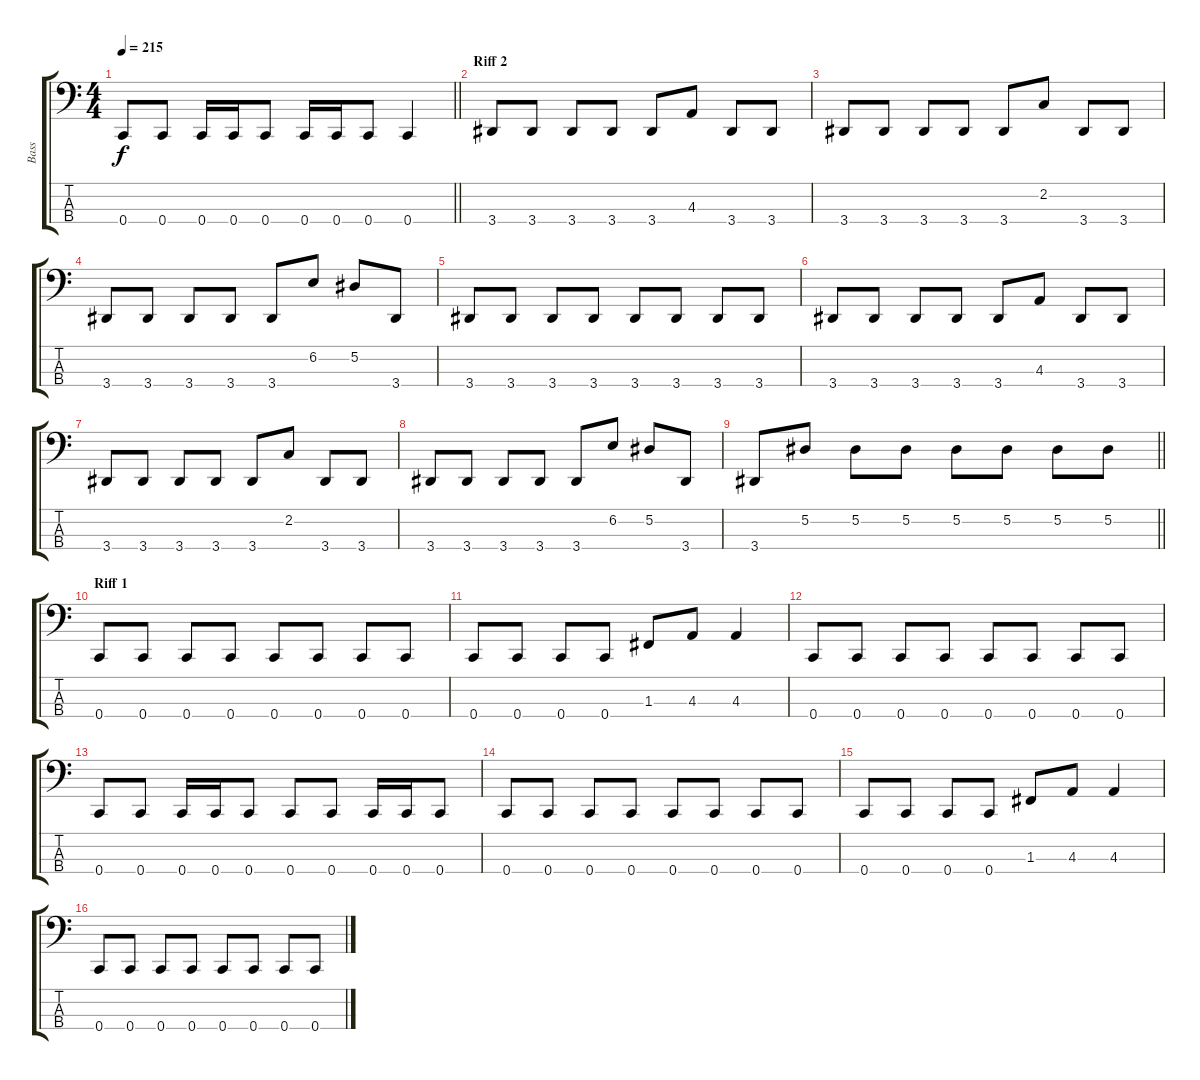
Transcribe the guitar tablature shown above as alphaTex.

\track ("Bass" "Bass") {instrument electricbassfinger}
\staff {score tabs}
\tuning (Eb2 Bb1 F1 C1) {hide}
\ts (4 4)
\tempo 215
\clef f4
\barLineRight lightlight
\ks c
0.4.8{dy f} 0.4.8 0.4.16 0.4.16 0.4.8 0.4.16 0.4.16 0.4.8 0.4.4 |
\section ("" "Riff 2")
3.4.8 3.4.8 3.4.8 3.4.8 3.4.8 4.3.8 3.4.8 3.4.8 |
3.4.8 3.4.8 3.4.8 3.4.8 3.4.8 2.2.8 3.4.8 3.4.8 |
3.4.8 3.4.8 3.4.8 3.4.8 3.4.8 6.2.8 5.2.8 3.4.8 |
3.4.8 3.4.8 3.4.8 3.4.8 3.4.8 3.4.8 3.4.8 3.4.8 |
3.4.8 3.4.8 3.4.8 3.4.8 3.4.8 4.3.8 3.4.8 3.4.8 |
3.4.8 3.4.8 3.4.8 3.4.8 3.4.8 2.2.8 3.4.8 3.4.8 |
3.4.8 3.4.8 3.4.8 3.4.8 3.4.8 6.2.8 5.2.8 3.4.8 |
\barLineRight lightlight
3.4.8 5.2.8 5.2.8 5.2.8 5.2.8 5.2.8 5.2.8 5.2.8 |
\section ("" "Riff 1")
0.4.8 0.4.8 0.4.8 0.4.8 0.4.8 0.4.8 0.4.8 0.4.8 |
0.4.8 0.4.8 0.4.8 0.4.8 1.3.8 4.3.8 4.3.4 |
0.4.8 0.4.8 0.4.8 0.4.8 0.4.8 0.4.8 0.4.8 0.4.8 |
0.4.8 0.4.8 0.4.16 0.4.16 0.4.8 0.4.8 0.4.8 0.4.16 0.4.16 0.4.8 |
0.4.8 0.4.8 0.4.8 0.4.8 0.4.8 0.4.8 0.4.8 0.4.8 |
0.4.8 0.4.8 0.4.8 0.4.8 1.3.8 4.3.8 4.3.4 |
0.4.8 0.4.8 0.4.8 0.4.8 0.4.8 0.4.8 0.4.8 0.4.8
